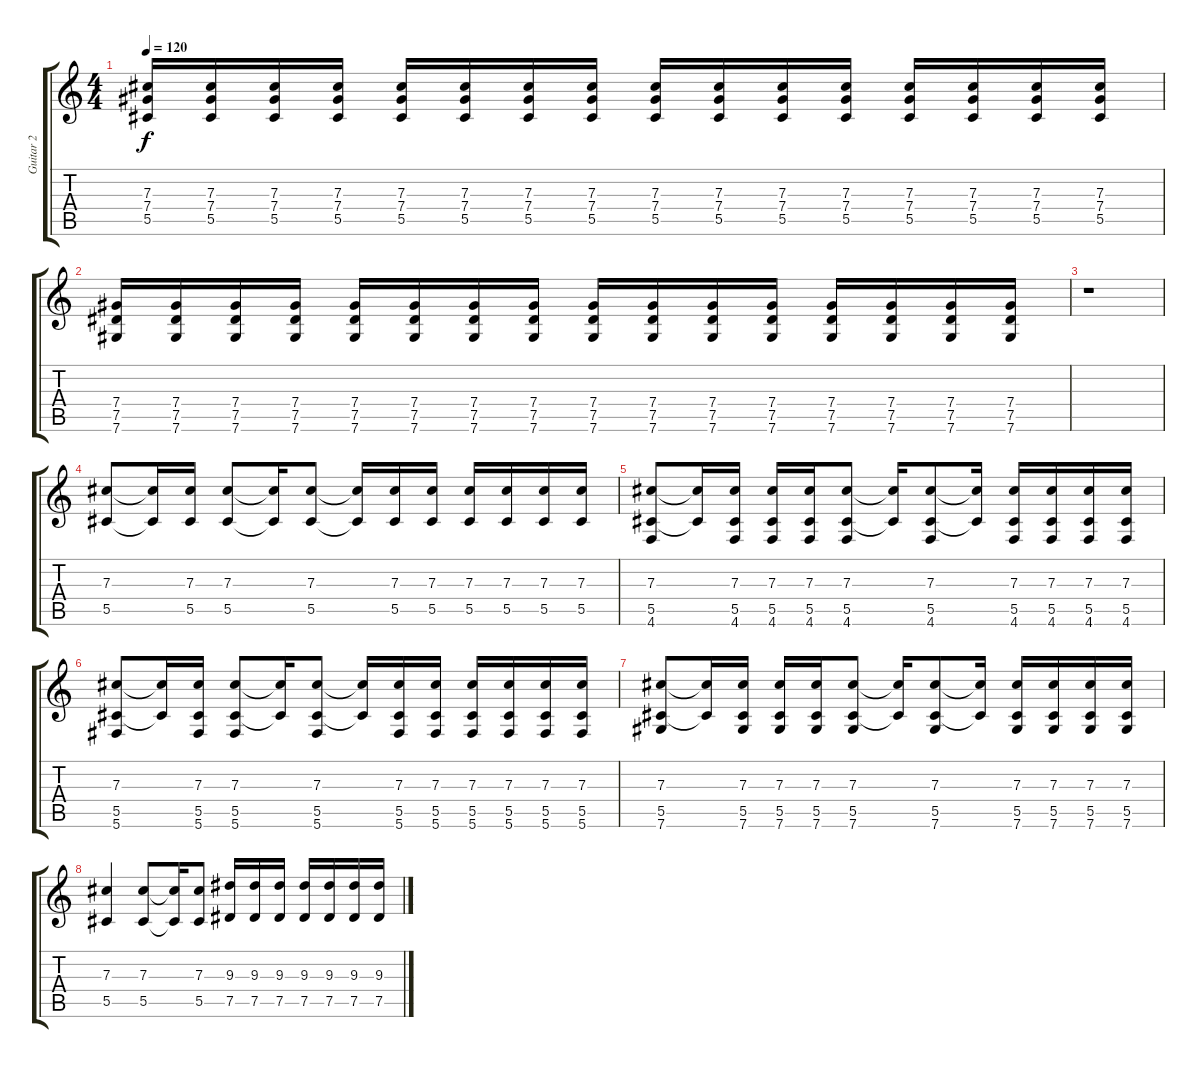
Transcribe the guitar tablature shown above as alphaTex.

\track ("Guitar 2" "Guitar 2") {instrument distortionguitar}
\staff {score tabs}
\tuning (Eb4 Bb3 Gb3 Db3 Ab2 Db2) {hide}
\ts (4 4)
\tempo 120
\clef g2
\ks c
(7.3 7.4 5.5).16{dy f} (7.3 7.4 5.5).16 (7.3 7.4 5.5).16 (7.3 7.4 5.5).16 (7.3 7.4 5.5).16 (7.3 7.4 5.5).16 (7.3 7.4 5.5).16 (7.3 7.4 5.5).16 (7.3 7.4 5.5).16 (7.3 7.4 5.5).16 (7.3 7.4 5.5).16 (7.3 7.4 5.5).16 (7.3 7.4 5.5).16 (7.3 7.4 5.5).16 (7.3 7.4 5.5).16 (7.3 7.4 5.5).16 |
(7.4 7.5 7.6).16 (7.4 7.5 7.6).16 (7.4 7.5 7.6).16 (7.4 7.5 7.6).16 (7.4 7.5 7.6).16 (7.4 7.5 7.6).16 (7.4 7.5 7.6).16 (7.4 7.5 7.6).16 (7.4 7.5 7.6).16 (7.4 7.5 7.6).16 (7.4 7.5 7.6).16 (7.4 7.5 7.6).16 (7.4 7.5 7.6).16 (7.4 7.5 7.6).16 (7.4 7.5 7.6).16 (7.4 7.5 7.6).16 |
r.1 |
(7.3 5.5).8 (7.3{t} 5.5{t}).16 (7.3 5.5).16 (7.3 5.5).8 (7.3{t} 5.5{t}).16 (7.3 5.5).8 (7.3{t} 5.5{t}).16 (7.3 5.5).16 (7.3 5.5).16 (7.3 5.5).16 (7.3 5.5).16 (7.3 5.5).16 (7.3 5.5).16 |
(7.3 5.5 4.6).8 (7.3{t} 5.5{t}).16 (7.3 5.5 4.6).16 (7.3 5.5 4.6).16 (7.3 5.5 4.6).16 (7.3 5.5 4.6).8 (7.3{t} 5.5{t}).16 (7.3 5.5 4.6).8 (7.3{t} 5.5{t}).16 (7.3 5.5 4.6).16 (7.3 5.5 4.6).16 (7.3 5.5 4.6).16 (7.3 5.5 4.6).16 |
(7.3 5.5 5.6).8 (7.3{t} 5.5{t}).16 (7.3 5.5 5.6).16 (7.3 5.5 5.6).8 (7.3{t} 5.5{t}).16 (7.3 5.5 5.6).8 (7.3{t} 5.5{t}).16 (7.3 5.5 5.6).16 (7.3 5.5 5.6).16 (7.3 5.5 5.6).16 (7.3 5.5 5.6).16 (7.3 5.5 5.6).16 (7.3 5.5 5.6).16 |
(7.3 5.5 7.6).8 (7.3{t} 5.5{t}).16 (7.3 5.5 7.6).16 (7.3 5.5 7.6).16 (7.3 5.5 7.6).16 (7.3 5.5 7.6).8 (7.3{t} 5.5{t}).16 (7.3 5.5 7.6).8 (7.3{t} 5.5{t}).16 (7.3 5.5 7.6).16 (7.3 5.5 7.6).16 (7.3 5.5 7.6).16 (7.3 5.5 7.6).16 |
(7.3 5.5).4 (7.3 5.5).8 (7.3{t} 5.5{t}).16 (7.3 5.5).8 (9.3 7.5).16 (9.3 7.5).16 (9.3 7.5).16 (9.3 7.5).16 (9.3 7.5).16 (9.3 7.5).16 (9.3 7.5).16
